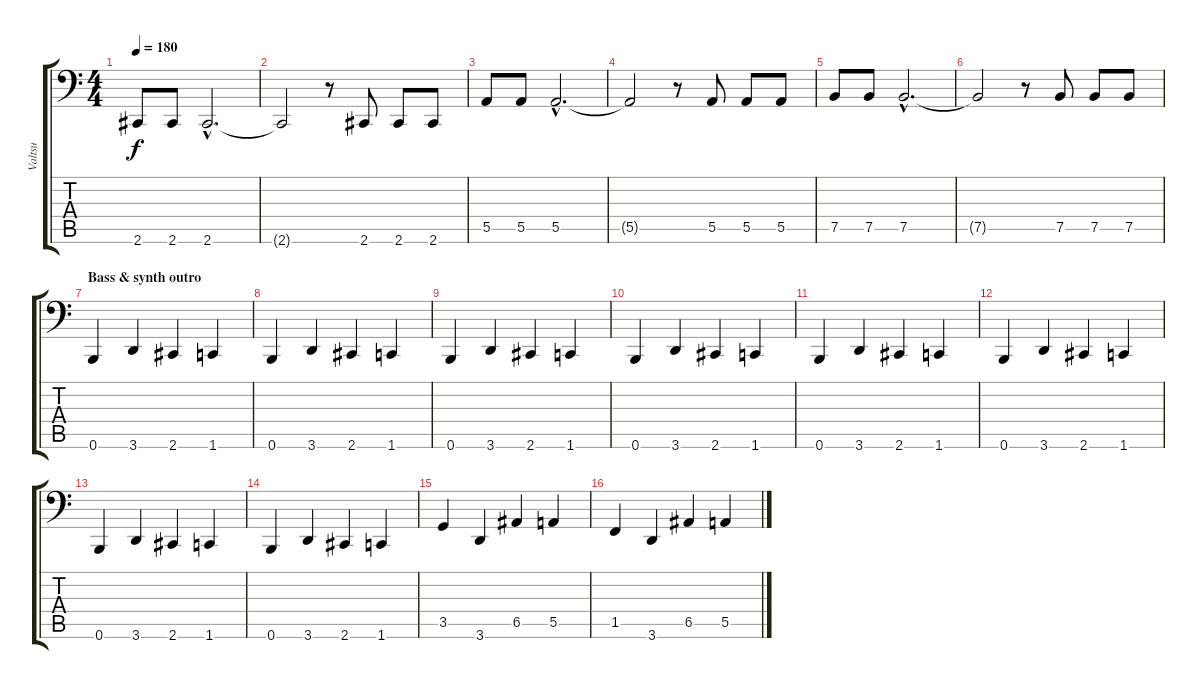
\track ("Valtsu" "Valtsu") {instrument electricbasspick}
\staff {score tabs}
\tuning (C3 G2 D2 A1 E1 B0) {hide}
\ts (4 4)
\tempo 180
\clef f4
\ks c
2.6.8{dy f} 2.6.8 2.6{hac}.2{d} |
2.6{t}.2 r.8 2.6.8 2.6.8 2.6.8 |
5.5.8 5.5.8 5.5{hac}.2{d} |
5.5{t}.2 r.8 5.5.8 5.5.8 5.5.8 |
7.5.8 7.5.8 7.5{hac}.2{d} |
7.5{t}.2 r.8 7.5.8 7.5.8 7.5.8 |
\section ("" "Bass & synth outro")
0.6.4 3.6.4 2.6.4 1.6.4 |
0.6.4 3.6.4 2.6.4 1.6.4 |
0.6.4{volume 8} 3.6.4 2.6.4 1.6.4 |
0.6.4 3.6.4 2.6.4 1.6.4 |
0.6.4 3.6.4 2.6.4 1.6.4 |
0.6.4 3.6.4 2.6.4 1.6.4 |
0.6.4 3.6.4 2.6.4 1.6.4 |
0.6.4 3.6.4 2.6.4 1.6.4 |
3.5.4 3.6.4 6.5.4 5.5.4 |
1.5.4 3.6.4 6.5.4 5.5.4
